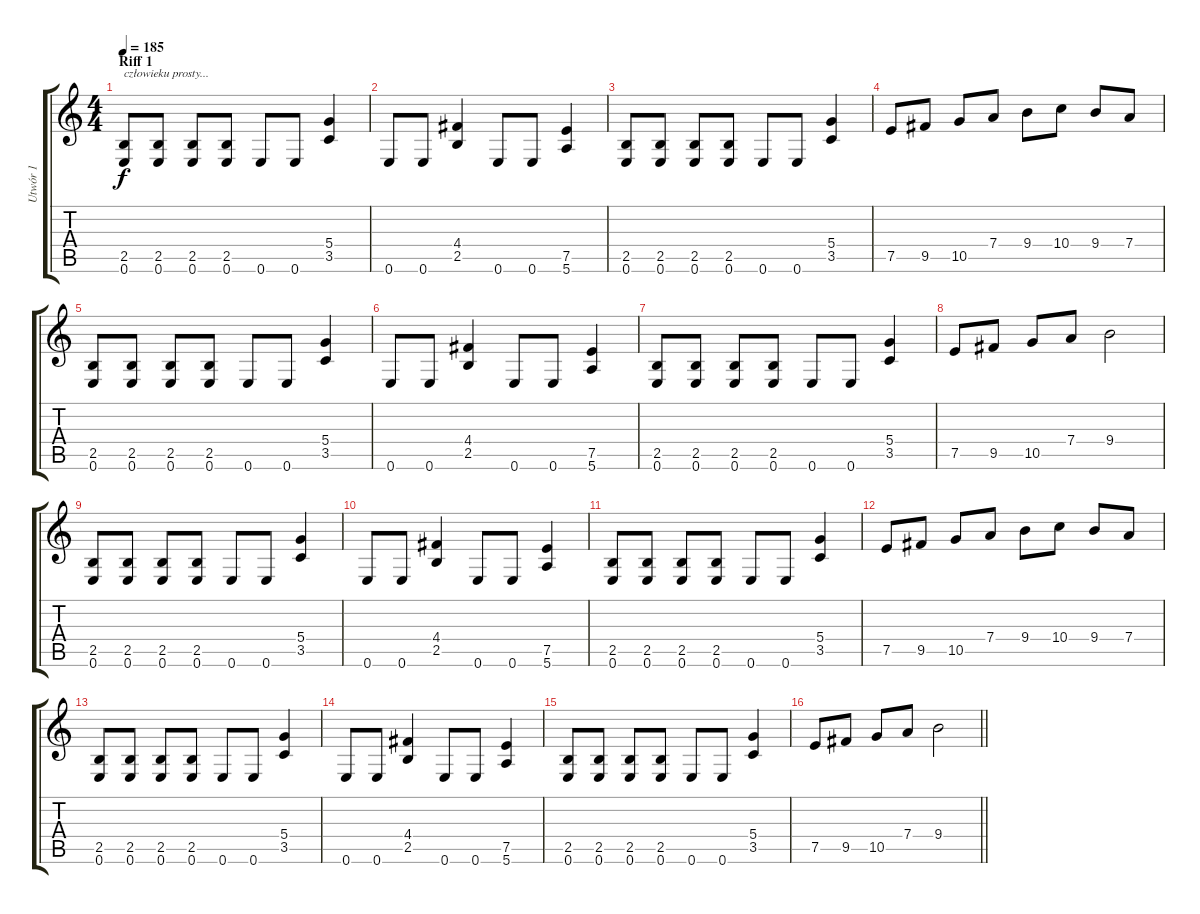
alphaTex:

\track ("Utwór 1" "Utwór 1") {instrument distortionguitar}
\staff {score tabs}
\tuning (E4 B3 G3 D3 A2 E2) {hide}
\ts (4 4)
\section ("" "Riff 1")
\tempo 185
\clef g2
\ks c
(2.5 0.6).8{txt "człowieku prosty..." dy f} (2.5 0.6).8 (2.5 0.6).8 (2.5 0.6).8 0.6.8 0.6.8 (5.4 3.5).4 |
0.6.8 0.6.8 (4.4 2.5).4 0.6.8 0.6.8 (7.5 5.6).4 |
(2.5 0.6).8 (2.5 0.6).8 (2.5 0.6).8 (2.5 0.6).8 0.6.8 0.6.8 (5.4 3.5).4 |
7.5.8 9.5.8 10.5.8 7.4.8 9.4.8 10.4.8 9.4.8 7.4.8 |
(2.5 0.6).8 (2.5 0.6).8 (2.5 0.6).8 (2.5 0.6).8 0.6.8 0.6.8 (5.4 3.5).4 |
0.6.8 0.6.8 (4.4 2.5).4 0.6.8 0.6.8 (7.5 5.6).4 |
(2.5 0.6).8 (2.5 0.6).8 (2.5 0.6).8 (2.5 0.6).8 0.6.8 0.6.8 (5.4 3.5).4 |
7.5.8 9.5.8 10.5.8 7.4.8 9.4.2 |
(2.5 0.6).8 (2.5 0.6).8 (2.5 0.6).8 (2.5 0.6).8 0.6.8 0.6.8 (5.4 3.5).4 |
0.6.8 0.6.8 (4.4 2.5).4 0.6.8 0.6.8 (7.5 5.6).4 |
(2.5 0.6).8 (2.5 0.6).8 (2.5 0.6).8 (2.5 0.6).8 0.6.8 0.6.8 (5.4 3.5).4 |
7.5.8 9.5.8 10.5.8 7.4.8 9.4.8 10.4.8 9.4.8 7.4.8 |
(2.5 0.6).8 (2.5 0.6).8 (2.5 0.6).8 (2.5 0.6).8 0.6.8 0.6.8 (5.4 3.5).4 |
0.6.8 0.6.8 (4.4 2.5).4 0.6.8 0.6.8 (7.5 5.6).4 |
(2.5 0.6).8 (2.5 0.6).8 (2.5 0.6).8 (2.5 0.6).8 0.6.8 0.6.8 (5.4 3.5).4 |
\barLineRight lightlight
7.5.8 9.5.8 10.5.8 7.4.8 9.4.2
